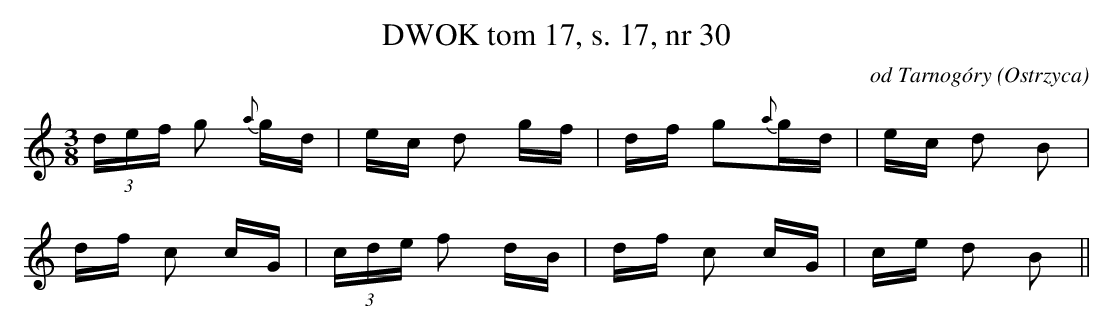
X:1
T:DWOK tom 17, s. 17, nr 30
O:od Tarnogóry (Ostrzyca)
L:1/16
M:3/8
K:C
(3def g2 {a}gd|ec d2 gf|df g2{a}gd|ec d2 B2|
df c2 cG| (3cde f2 dB|df c2 cG|ce d2 B2||
